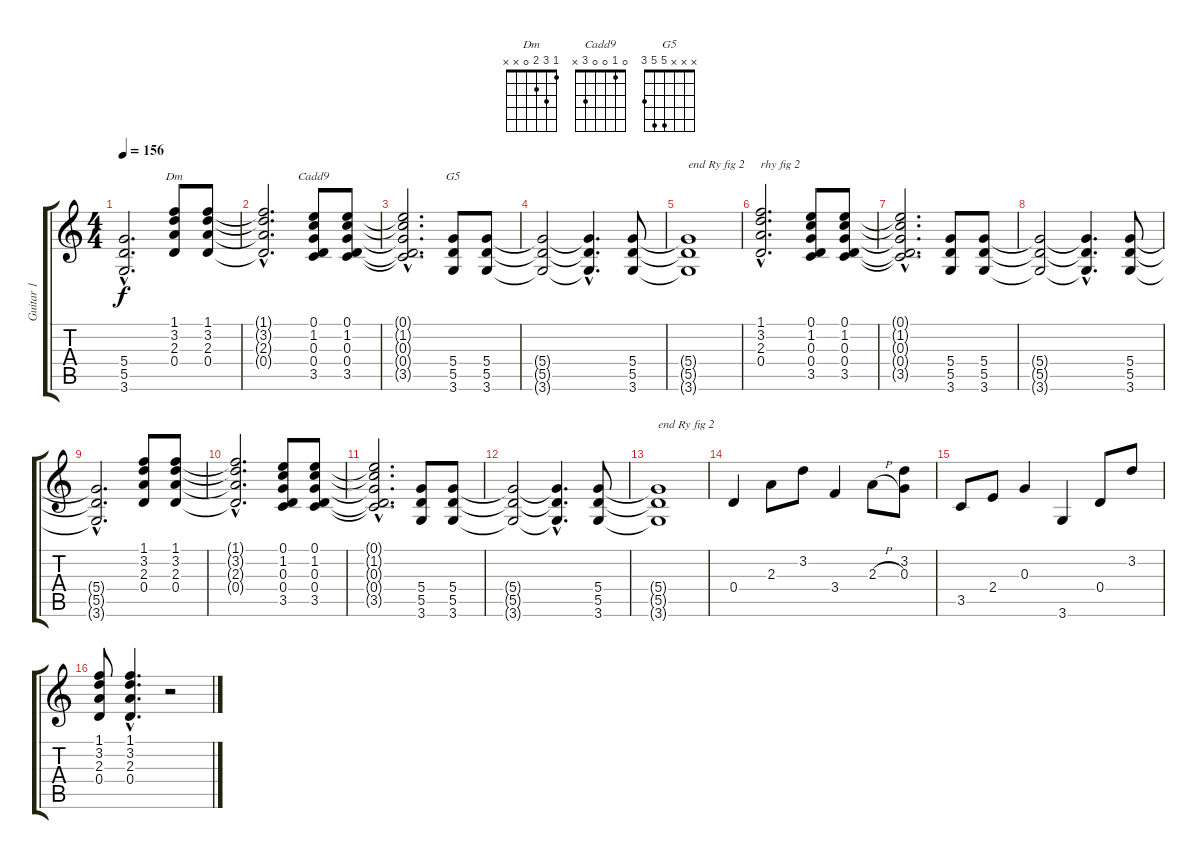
\track ("Guitar 1" "Guitar 1") {instrument overdrivenguitar}
\staff {score tabs}
\tuning (E4 B3 G3 D3 A2 E2) {hide}
\chord ("Dm" 1 3 2 0 x x)
\chord ("Cadd9" 0 1 0 0 3 x)
\chord ("G5" x x x 5 5 3)
\ts (4 4)
\tempo 156
\clef g2
\ks c
(5.4{hac t} 5.5{hac t} 3.6{hac t}).2{d dy f} (1.1 3.2 2.3 0.4).8{ch "Dm"} (1.1 3.2 2.3 0.4).8 |
(1.1{hac t} 3.2{hac t} 2.3{hac t} 0.4{hac t}).2{d} (0.1 1.2 0.3 0.4 3.5).8{ch "Cadd9"} (0.1 1.2 0.3 0.4 3.5).8 |
(0.1{hac t} 1.2{hac t} 0.3{hac t} 0.4{hac t} 3.5{hac t}).2{d} (5.4 5.5 3.6).8{ch "G5"} (5.4 5.5 3.6).8 |
(5.4{t} 5.5{t} 3.6{t}).2 (5.4{hac t} 5.5{hac t} 3.6{hac t}).4{d} (5.4 5.5 3.6).8 |
(5.4{t} 5.5{t} 3.6{t}).1{txt "end Ry fig 2"} |
(1.1{hac} 3.2{hac} 2.3{hac} 0.4{hac}).2{d txt "rhy fig 2"} (0.1 1.2 0.3 0.4 3.5).8 (0.1 1.2 0.3 0.4 3.5).8 |
(0.1{hac t} 1.2{hac t} 0.3{hac t} 0.4{hac t} 3.5{hac t}).2{d} (5.4 5.5 3.6).8 (5.4 5.5 3.6).8 |
(5.4{t} 5.5{t} 3.6{t}).2 (5.4{hac t} 5.5{hac t} 3.6{hac t}).4{d} (5.4 5.5 3.6).8 |
(5.4{hac t} 5.5{hac t} 3.6{hac t}).2{d} (1.1 3.2 2.3 0.4).8 (1.1 3.2 2.3 0.4).8 |
(1.1{hac t} 3.2{hac t} 2.3{hac t} 0.4{hac t}).2{d} (0.1 1.2 0.3 0.4 3.5).8 (0.1 1.2 0.3 0.4 3.5).8 |
(0.1{hac t} 1.2{hac t} 0.3{hac t} 0.4{hac t} 3.5{hac t}).2{d} (5.4 5.5 3.6).8 (5.4 5.5 3.6).8 |
(5.4{t} 5.5{t} 3.6{t}).2 (5.4{hac t} 5.5{hac t} 3.6{hac t}).4{d} (5.4 5.5 3.6).8 |
(5.4{t} 5.5{t} 3.6{t}).1{txt "end Ry fig 2"} |
0.4.4 2.3.8 3.2.8 3.4.4 2.3{h}.8 (3.2 0.3).8 |
3.5.8 2.4.8 0.3.4 3.6.4 0.4.8 3.2.8 |
(1.1 3.2 2.3 0.4).8 (1.1{hac} 3.2{hac} 2.3{hac} 0.4{hac}).4{d} r.2
